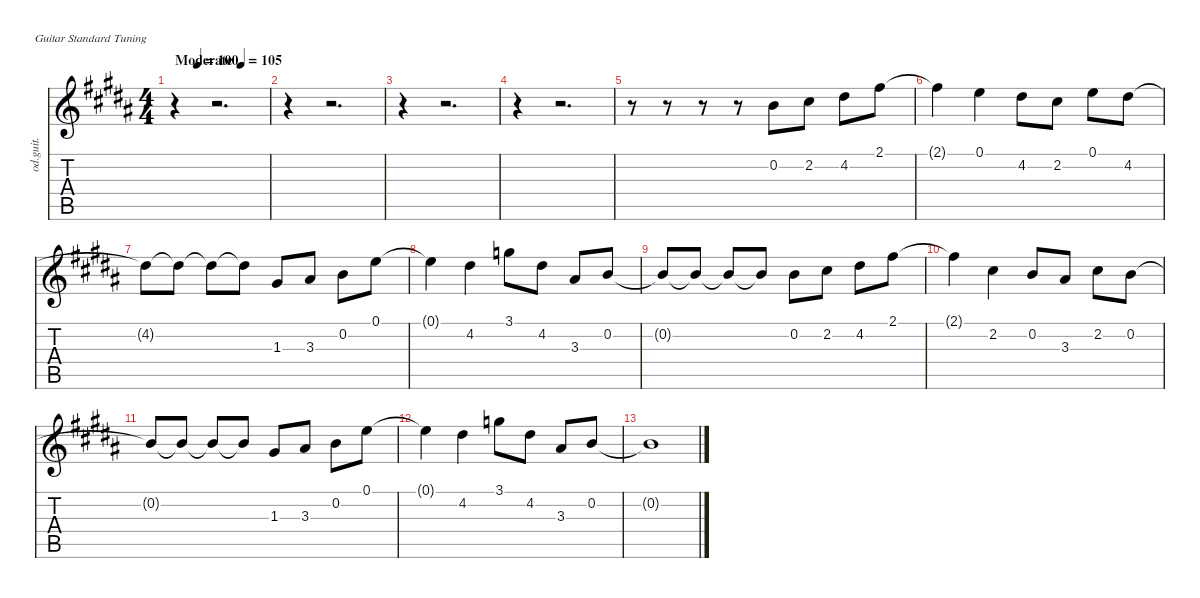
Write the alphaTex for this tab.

\defaultSystemsLayout 4
\hideDynamics
\bracketExtendMode nobrackets
\track ("Track 5" "od.guit.") {instrument overdrivenguitar}
\staff {score tabs}
\tuning (E4 B3 G3 D3 A2 E2)
\ts (4 4)
\beaming (8 2 2 2 2)
\tempo (105 "Moderate")
\tempo (100 0.25)
\clef g2
\ks b
r.4{dy f instrument overdrivenguitar beam Down} r.2{d beam Down} |
r.4{beam Down} r.2{d beam Down} |
r.4{beam Down} r.2{d beam Down} |
r.4{beam Down} r.2{d beam Down} |
r.8{beam Down} r.8{beam Down} r.8{beam Down} r.8{beam Down} 0.2{acc forcenatural}.8{beam Down} 2.2{acc #}.8{beam Down} 4.2{acc #}.8{beam Down} 2.1{acc #}.8{beam Down} |
2.1{t acc #}.4{beam Down} 0.1{acc forcenatural}.4{beam Down} 4.2{acc #}.8{beam Down} 2.2{acc #}.8{beam Down} 0.1{acc forcenatural}.8{beam Down} 4.2{acc #}.8{beam Down} |
4.2{t acc #}.8{dy mf beam Down} 4.2{t acc #}.8{beam Down} 4.2{t acc #}.8{beam Down} 4.2{t acc #}.8{dy f beam Down} 1.3{acc #}.8{beam Up} 3.3{acc #}.8{beam Up} 0.2{acc forcenatural}.8{beam Down} 0.1{acc forcenatural}.8{beam Down} |
0.1{t acc forcenatural}.4{beam Down} 4.2{acc #}.4{beam Down} 3.1{acc forcenatural}.8{beam Down} 4.2{acc #}.8{beam Down} 3.3{acc #}.8{beam Up} 0.2{acc forcenatural}.8{beam Up} |
0.2{t acc forcenatural}.8{dy mf beam Up} 0.2{t acc forcenatural}.8{beam Up} 0.2{t acc forcenatural}.8{beam Up} 0.2{t acc forcenatural}.8{dy f beam Up} 0.2{acc forcenatural}.8{beam Down} 2.2{acc #}.8{beam Down} 4.2{acc #}.8{beam Down} 2.1{acc #}.8{beam Down} |
2.1{t acc #}.4{beam Down} 2.2{acc #}.4{beam Down} 0.2{acc forcenatural}.8{beam Up} 3.3{acc #}.8{beam Up} 2.2{acc #}.8{beam Down} 0.2{acc forcenatural}.8{beam Down} |
0.2{t acc forcenatural}.8{beam Up} 0.2{t acc forcenatural}.8{dy mf beam Up} 0.2{t acc forcenatural}.8{beam Up} 0.2{t acc forcenatural}.8{dy f beam Up} 1.3{acc #}.8{beam Up} 3.3{acc #}.8{beam Up} 0.2{acc forcenatural}.8{beam Down} 0.1{acc forcenatural}.8{beam Down} |
0.1{t acc forcenatural}.4{beam Down} 4.2{acc #}.4{beam Down} 3.1{acc forcenatural}.8{beam Down} 4.2{acc #}.8{beam Down} 3.3{acc #}.8{beam Up} 0.2{acc forcenatural}.8{beam Up} |
0.2{t acc forcenatural}.1{beam Down}
